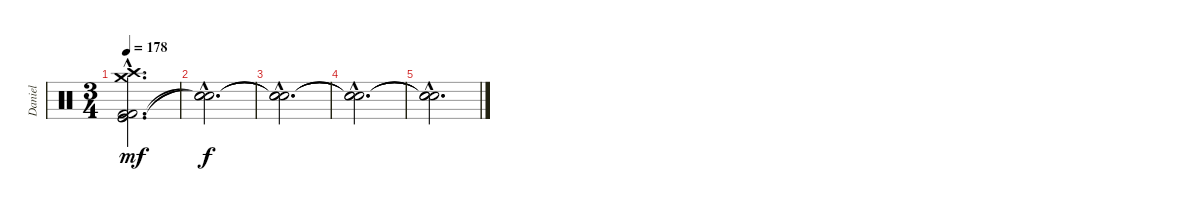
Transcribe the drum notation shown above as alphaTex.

\track ("Daniel" "Daniel") {instrument percussion}
\staff {score}
\articulation defaults
\ts (3 4)
\tempo 178
\clef neutral
\ks c
("Kick (hit)"{hac} "Kick (hit) 2"{hac} "Kick (hit)"{hac} "Kick (hit) 2"{hac} "Crash high (hit)"{hac} "Crash medium (hit)"{hac}).2{d dy mf} |
("Snare (hit)"{hac t} "Snare (hit)"{hac t} "Snare (hit)"{hac t}).2{d dy f} |
("Snare (hit)"{hac t} "Snare (hit)"{hac t} "Snare (hit)"{hac t}).2{d} |
("Snare (hit)"{hac t} "Snare (hit)"{hac t} "Snare (hit)"{hac t}).2{d} |
("Snare (hit)"{hac t} "Snare (hit)"{hac t} "Snare (hit)"{hac t}).2{d}
